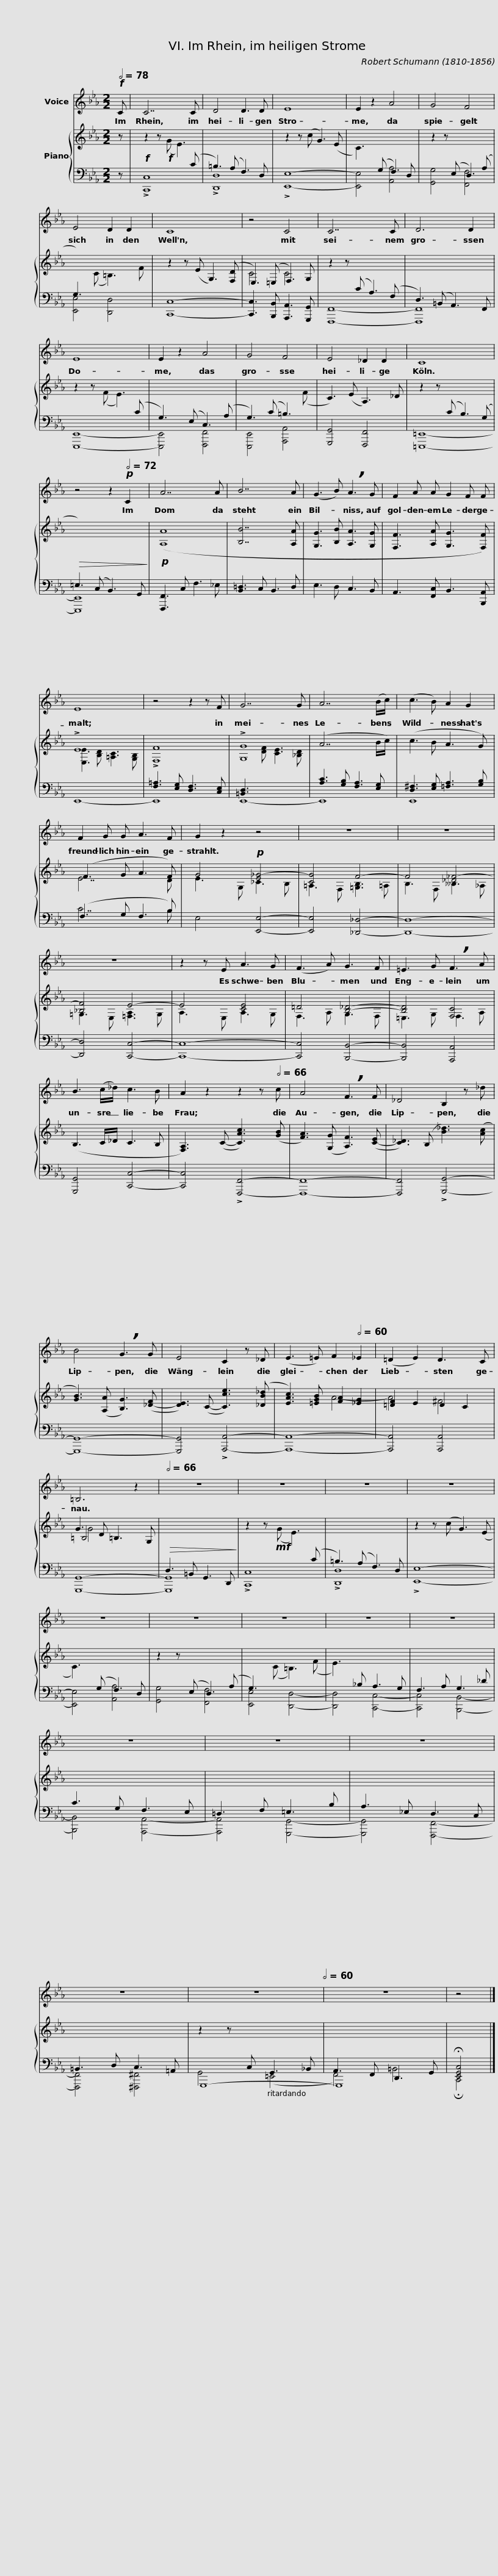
X:1
%%score 1 { ( 2 4 6 ) | ( 3 5 ) }
L:1/8
Q:1/2=78
M:2/2
I:linebreak $
K:Eb
V:1 treble
V:2 treble
V:4 treble
V:6 treble
V:3 bass
V:5 bass
V:1
!f! C | C7 C | D4 D3 D | E8 | E2 z2 A4 | %5
 G4 F4 | E4 D2 D2 |$ C8 | z4 C4 | C7 C | %10
 D6 D2 | E8 | E2 z2 A4 | G4 F4 |$ E4 _D2 D2 | %15
 C8 | z4 z2!p![Q:1/2=72] C2 | A7 A | B7 A | (G3 B) !breath!A3 G |$ %20
 F2 A A G2 F F | E8 | z4 z2 z F | G7 G | A7 (B/c/) | %25
 (c3 B) A2 G2 |$ F2 G G A3 F | G2 z2 z4 | z8 | z8 | %30
 z8 | z2 z E A3 G |$ (F3 A) G3 F | =E3 G !breath!F3 A | B3 (c/_d/) c3 B | %35
 A2 z2 z2 z[Q:1/2=66] c | A4 !breath!F3 F | _D4 B,2 z _d |$ B4 !breath!G3 G | E4 C2 z _D | %40
 (E3 =E) F2[Q:1/2=60] _E2 | (=D2 E2) D3 C | =B,6 z2 |[Q:1/2=66] z8 |$ z8 | %45
 z8 | z8 | z8 | z8 | z8 | %50
 z8 |$ z8 | z8 | z8 | z8 | %55
 z8 | z8[Q:1/2=60] |$ z8 | z4 |] %59
V:2
 z |!f! z2 z!f! (G E3)[I:staff +1] (C | =B,3) (A, F,3) D, |[I:staff -1] z2 z (c G3) (E | C3)[I:staff +1] (G, F,3) D, | %5
[I:staff -1] z2 z[I:staff +1] (E, D,3) (A, | G,3)[I:staff -1] (C =B,3) F |$ z2 z (E G,3) ([F,D] | E,3) (=E, F,3) G, | z2 z[I:staff +1] (C A,3) (F, | %10
 D,3) (=B,, A,,3) F,, |[I:staff -1] z2 z (F E3)[I:staff +1] (C | G,3) (E, C,3) (A, | G,3) (C =B,3)[I:staff -1] (F |$ C3) (E A,3) _D | %15
 z2 z[I:staff +1] (C B,3) (G, |!>(! =E,3) (C, B,,3) G,,!>)! |!p![I:staff -1] ([A,A]8 | [B,B]7 [A,A] | [G,G]3 [B,B] [A,A]3 [G,G] |$ %20
 [F,F]3 [A,A] [G,G]3 [F,F]) | !>!E8 | !>![F,F]8 | !>![G,G]8 | (A7 B/c/) | %25
 (c3 B A3 G) |$ (F3 G A3 F) | G4!p! [E_G-]4 | [CG]4 F4- | F4 [_D_F-]4 | %30
 [_B,F]4 E4- | E4 [CE]4 |$ =D4 [B,_D]4- | [B,D]4 [F,C]4 | (B,3 C/_D/ C3 B, | %35
 [F,A,]3) (C- [CAc]3) ([GB] | [FA]3) ([G,G] [A,F]3) ([C-E] | [C_D]3) (B, [B_d]3) ([Ac] |$ [GB]3) ([A,A] [B,G]3) ([_D-F] | [DE]3) (C- [Cce]3) ([_DB_d] | %40
 [EAc]3) [=EGB] [FA]2 [_EG]2 | [=DF]2 E2 D2 C2 | G3 D =B,3 G, |!>(![I:staff +1] D,3 =B,, G,,3 D,,!>)! |$[I:staff -1] z2 z!mf! (G E3)[I:staff +1] (C | %45
 =B,3) (A, F,3) D, |[I:staff -1] z2 z (c G3) (E | C3)[I:staff +1] (G, F,3) D, |[I:staff -1] z2 z[I:staff +1] (E, D,3) (A, | G,3)[I:staff -1] (C =B,3) (F | %50
 E3)[I:staff +1] _B, A,3 G, |$ F,3 A, G,3 _D | C3 G, F,3 E, | =D,3 F, =E,3 B, | A,3 _E, D,3 C, | %55
 =B,,3 D, C,3 =A,, |[I:staff -1] z2 z[I:staff +1] C, G,,3 _B,, |$ A,,3 F,, D,,3 G,, | !fermata![E,,G,,C,]4 |] %59
V:3
 z | !>![C,,C,]8 | !>![D,,D,]8 | !>![E,,E,]8- | [E,,E,]4 [A,,A,]4 | %5
 [G,,G,]4 [F,,F,]4 | [E,,E,]4 [D,,D,]4 |$ [C,,C,]8- | [C,,C,]3 [B,,,B,,] [A,,,A,,]3 [G,,,G,,] | [F,,,F,,]8- | %10
 [F,,,F,,]8 | [E,,,E,,]8- | [E,,,E,,]4 [F,,,F,,]4 | [E,,,E,,]4 [A,,,A,,]4 |$ [G,,,G,,]4 [F,,,F,,]4 | %15
 [=E,,,=E,,]8- | [E,,,E,,]8 | [F,,,F,,]3 C, F,3 _E, | [B,,=D,]3 C, B,,3 D, | E,3 D, C,3 B,, |$ %20
 A,,3 [F,,C,] B,,3 [B,,,A,,] | E,,8- | E,,8 | E,,8- | E,,8 | %25
 E,,8 |$ (F,3 G, F,3 B,) | E,4 [E,,E,]4- | [E,,E,]4 [_D,,_D,]4- | [D,,D,]8- | %30
 [D,,D,]4 [C,,C,]4- | [C,,C,]8- |$ [C,,C,]4 [B,,,B,,]4- | [B,,,B,,]4 [A,,,A,,]4 | [G,,,G,,]4 [C,,C,]4- | %35
 [C,,C,]4 !>![F,,,F,,]4- | [F,,,F,,]8- | [F,,,F,,]4 !>![G,,,G,,]4- |$ [G,,,G,,]8- | [G,,,G,,]4 !>![A,,,A,,]4- | %40
 [A,,,A,,]8- | [A,,,A,,]4 [A,,,A,,]4 | [G,,,G,,]8- | [G,,,G,,]8 |$ !>![C,,C,]8 | %45
 !>![D,,D,]8 | !>![E,,E,]8- | [E,,E,]4 [A,,A,]4 | [G,,G,]4 [F,,F,]4 | [E,,E,]4 [D,,D,]4- | %50
 [D,,D,]4 [C,,C,]4- |$ [C,,C,]4 [B,,,B,,]4- | [B,,,B,,]4 [A,,,A,,]4- | [A,,,A,,]4 [G,,,G,,]4- | [G,,,G,,]4 [F,,,F,,]4- | %55
 [F,,,F,,]4 [^F,,,^F,,]4 | G,,,8- |$ G,,,8 | !fermata!C,,4 |] %59
V:4
 x | x8 | x8 | x8 | x8 | %5
 x8 | x8 |$ x8 | C4 C4 | x8 | %10
 x8 | x8 | x8 | x8 |$ x8 | %15
 x8 | x8 | x8 | x8 | x8 |$ %20
 x8 | [E,E]3 [B,D] [=A,C]3 [G,B,] |[I:staff +1] [F,=A,]3 [E,G,] [D,F,]3 [C,E,] | [=B,,D,]3[I:staff -1] [DF] [CE]3 [_B,D] |[I:staff +1] [A,C]3 [G,B,] [F,A,]3 [E,G,] | %25
 [D,^F,]3 [E,G,] [=F,A,]3 [G,B,] |$[I:staff -1] E7 D | E3 G, _C3 B, | =A,3 F, [=G,B,]3 =A, | B,3 F, __B,3 _A, | %30
 =G,3 E, [=F,A,]3 G, | A,3 E, A,3 G, |$ F,3 A, G,3 F, | =E,3 G, F,3 A, | x8 | %35
 x8 | x8 | x8 |$ x8 | x8 | %40
 x4 A4- | A4 ^F4 | =B,4 x4 | x8 |$ x8 | %45
 x8 | x8 | x8 | x8 | x8 | %50
 x8 |$ x8 | x8 | x8 | x8 | %55
 x8 | x8 |$ x8 | x4 |] %59
V:5
 x | x8 | x8 | x8 | x8 | %5
 x8 | x8 |$ x8 | x8 | x8 | %10
 x8 | x8 | x8 | x8 |$ x8 | %15
 x8 | x8 | x8 | x8 | x8 |$ %20
 x8 | x8 | x8 | x8 | x8 | %25
 x8 |$ C7 B, | x8 | x8 | x8 | %30
 x8 | x8 |$ x8 | x8 | x8 | %35
 x8 | x8 | x8 |$ x8 | x8 | %40
 x8 | x8 | x8 | x8 |$ x8 | %45
 x8 | x8 | x8 | x8 | x8 | %50
 x8 |$ x8 | x8 | x8 | x8 | %55
 x8 | G,,4 (=E,,4 |$ F,,4) =B,,4 | x4 |] %59
V:6
 x | x8 | x8 | x8 | x8 | %5
 x8 | x8 |$ x8 | x8 | x8 | %10
 x8 | x8 | x8 | x8 |$ x8 | %15
 x8 | x8 | x8 | x8 | x8 |$ %20
 x8 | x8 | x8 | x8 | x8 | %25
 x8 |$ x8 | x8 | x8 | x8 | %30
 x8 | x8 |$ x8 | x8 | x8 | %35
 x8 | x8 | x8 |$ x8 | x8 | %40
 x8 | x8 | G4 x4 | x8 |$ x8 | %45
 x8 | x8 | x8 | x8 | x8 | %50
 x8 |$ x8 | x8 | x8 | x8 | %55
 x8 | x8 |$ x8 | x4 |] %59
